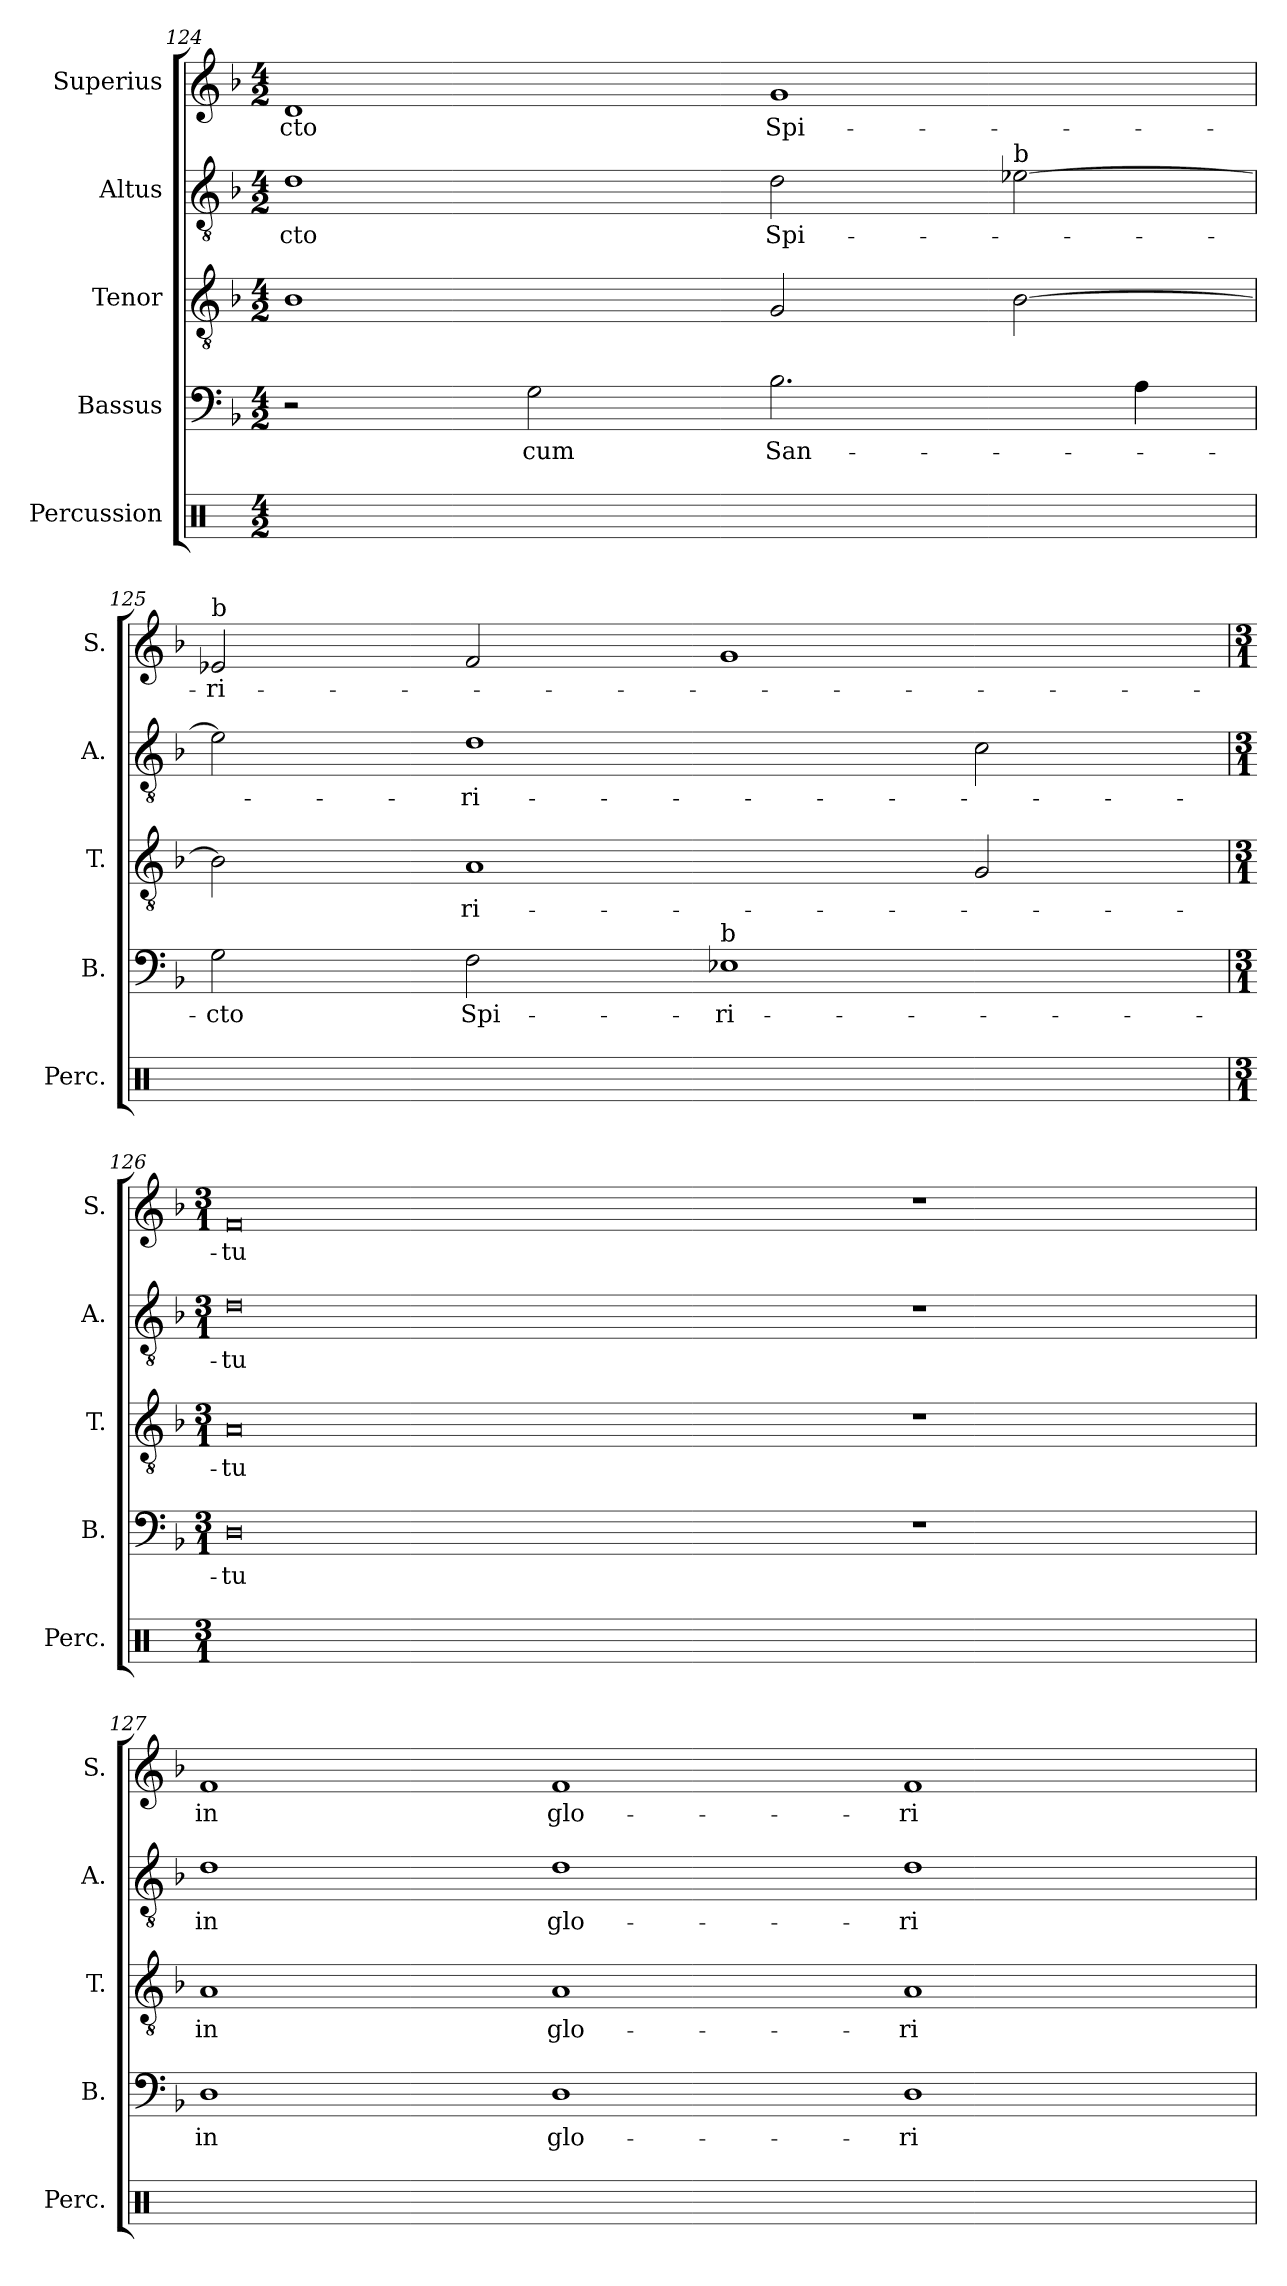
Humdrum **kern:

**kern	**kern	**text	**kern	**text	**kern	**text	**kern	**text
*part5	*part4	*part4	*part3	*part3	*part2	*part2	*part1	*part1
*staff5	*staff4	*staff4	*staff3	*staff3	*staff2	*staff2	*staff1	*staff1
*I"Percussion	*I"Bassus	*	*I"Tenor	*	*I"Altus	*	*I"Superius	*
*I'Perc.	*I'B.	*	*I'T.	*	*I'A.	*	*I'S.	*
*clefX	*clefF4	*	*clefGv2	*	*clefGv2	*	*clefG2	*
*	*	*	*ITrd7c12	*	*ITrd7c12	*	*	*
*k[]	*k[b-]	*	*k[b-]	*	*k[b-]	*	*k[b-]	*
*C:	*F:	*	*F:	*	*F:	*	*F:	*
*M4/2	*M4/2	*	*M4/2	*	*M4/2	*	*M4/2	*
=124	=124	=124	=124	=124	=124	=124	=124	=124
!	!	!	!	!	!	!LO:LY:b:color=#000000	!	!
!	!	!	!	!	!	!	!	!LO:LY:b:color=#000000
16Rei/LLyy	2r	.	1BB-i	.	1Di	-cto	1di	-cto
16Rei/yy	.	.	.	.	.	.	.	.
16Rei/yy	.	.	.	.	.	.	.	.
16Rei/JJyy	.	.	.	.	.	.	.	.
16Rei/LLyy	.	.	.	.	.	.	.	.
16Rei/yy	.	.	.	.	.	.	.	.
16Rei/yy	.	.	.	.	.	.	.	.
16Rei/JJyy	.	.	.	.	.	.	.	.
!	!	!LO:LY:b:color=#000000	!	!	!	!	!	!
16Rei/LLyy	2Gi\	cum	.	.	.	.	.	.
16Rei/yy	.	.	.	.	.	.	.	.
16Rei/yy	.	.	.	.	.	.	.	.
16Rei/JJyy	.	.	.	.	.	.	.	.
16Rei/LLyy	.	.	.	.	.	.	.	.
16Rei/yy	.	.	.	.	.	.	.	.
16Rei/yy	.	.	.	.	.	.	.	.
16Rei/JJyy	.	.	.	.	.	.	.	.
!	!	!LO:LY:b:color=#000000	!	!	!	!	!	!
!	!	!	!	!	!	!LO:LY:b:color=#000000	!	!
!	!	!	!	!	!	!	!	!LO:LY:b:color=#000000
16Rei/LLyy	2.B-i\	San-	2GGi/	.	2Di\	Spi-	1gi	Spi-
16Rei/yy	.	.	.	.	.	.	.	.
16Rei/yy	.	.	.	.	.	.	.	.
16Rei/JJyy	.	.	.	.	.	.	.	.
16Rei/LLyy	.	.	.	.	.	.	.	.
16Rei/yy	.	.	.	.	.	.	.	.
16Rei/yy	.	.	.	.	.	.	.	.
16Rei/JJyy	.	.	.	.	.	.	.	.
!	!	!	!	!	!LO:TX:a:t=b	!	!	!
16Rei/LLyy	.	.	[>2BB-i\	.	[>2E-j\	.	.	.
16Rei/yy	.	.	.	.	.	.	.	.
16Rei/yy	.	.	.	.	.	.	.	.
16Rei/JJyy	.	.	.	.	.	.	.	.
16Rei/LLyy	4Ai\	.	.	.	.	.	.	.
16Rei/yy	.	.	.	.	.	.	.	.
16Rei/yy	.	.	.	.	.	.	.	.
16Rei/JJyy	.	.	.	.	.	.	.	.
=125	=125	=125	=125	=125	=125	=125	=125	=125
!	!	!LO:LY:b:color=#000000	!	!	!	!	!	!
!	!	!	!	!	!	!	!LO:TX:a:t=b	!
!	!	!	!	!	!	!	!	!LO:LY:b:color=#000000
16Rei/LLyy	2Gi\	-cto	2BB-i\]	.	2E-j\]	.	2e-j/	-ri-
16Rei/yy	.	.	.	.	.	.	.	.
16Rei/yy	.	.	.	.	.	.	.	.
16Rei/JJyy	.	.	.	.	.	.	.	.
16Rei/LLyy	.	.	.	.	.	.	.	.
16Rei/yy	.	.	.	.	.	.	.	.
16Rei/yy	.	.	.	.	.	.	.	.
16Rei/JJyy	.	.	.	.	.	.	.	.
!	!	!LO:LY:b:color=#000000	!	!	!	!	!	!
!	!	!	!	!LO:LY:b:color=#000000	!	!	!	!
!	!	!	!	!	!	!LO:LY:b:color=#000000	!	!
16Rei/LLyy	2Fi\	Spi-	1AAi	-ri-	1Di	-ri-	2fi/	.
16Rei/yy	.	.	.	.	.	.	.	.
16Rei/yy	.	.	.	.	.	.	.	.
16Rei/JJyy	.	.	.	.	.	.	.	.
16Rei/LLyy	.	.	.	.	.	.	.	.
16Rei/yy	.	.	.	.	.	.	.	.
16Rei/yy	.	.	.	.	.	.	.	.
16Rei/JJyy	.	.	.	.	.	.	.	.
!	!LO:TX:a:t=b	!	!	!	!	!	!	!
!	!	!LO:LY:b:color=#000000	!	!	!	!	!	!
16Rei/LLyy	1E-j	-ri-	.	.	.	.	1gi	.
16Rei/yy	.	.	.	.	.	.	.	.
16Rei/yy	.	.	.	.	.	.	.	.
16Rei/JJyy	.	.	.	.	.	.	.	.
16Rei/LLyy	.	.	.	.	.	.	.	.
16Rei/yy	.	.	.	.	.	.	.	.
16Rei/yy	.	.	.	.	.	.	.	.
16Rei/JJyy	.	.	.	.	.	.	.	.
16Rei/LLyy	.	.	2GGi/	.	2Ci\	.	.	.
16Rei/yy	.	.	.	.	.	.	.	.
16Rei/yy	.	.	.	.	.	.	.	.
16Rei/JJyy	.	.	.	.	.	.	.	.
16Rei/LLyy	.	.	.	.	.	.	.	.
16Rei/yy	.	.	.	.	.	.	.	.
16Rei/yy	.	.	.	.	.	.	.	.
16Rei/JJyy	.	.	.	.	.	.	.	.
=126	=126	=126	=126	=126	=126	=126	=126	=126
*M3/1	*M3/1	*	*M3/1	*	*M3/1	*	*M3/1	*
!	!	!LO:LY:b:color=#000000	!	!	!	!	!	!
!	!	!	!	!LO:LY:b:color=#000000	!	!	!	!
!	!	!	!	!	!	!LO:LY:b:color=#000000	!	!
!	!	!	!	!	!	!	!	!LO:LY:b:color=#000000
8Rei/Lyy	0Di	-tu	0AAi	-tu	0Di	-tu	0fi	-tu
8Rei/yy	.	.	.	.	.	.	.	.
8Rei/yy	.	.	.	.	.	.	.	.
8Rei/Jyy	.	.	.	.	.	.	.	.
8Rei/Lyy	.	.	.	.	.	.	.	.
8Rei/yy	.	.	.	.	.	.	.	.
8Rei/yy	.	.	.	.	.	.	.	.
8Rei/Jyy	.	.	.	.	.	.	.	.
8Rei/Lyy	.	.	.	.	.	.	.	.
8Rei/yy	.	.	.	.	.	.	.	.
8Rei/yy	.	.	.	.	.	.	.	.
8Rei/Jyy	.	.	.	.	.	.	.	.
8Rei/Lyy	.	.	.	.	.	.	.	.
8Rei/yy	.	.	.	.	.	.	.	.
8Rei/yy	.	.	.	.	.	.	.	.
8Rei/Jyy	.	.	.	.	.	.	.	.
8Rei/Lyy	1r	.	1r	.	1r	.	1r	.
8Rei/yy	.	.	.	.	.	.	.	.
8Rei/yy	.	.	.	.	.	.	.	.
8Rei/Jyy	.	.	.	.	.	.	.	.
8Rei/Lyy	.	.	.	.	.	.	.	.
8Rei/yy	.	.	.	.	.	.	.	.
8Rei/yy	.	.	.	.	.	.	.	.
8Rei/Jyy	.	.	.	.	.	.	.	.
=127	=127	=127	=127	=127	=127	=127	=127	=127
!	!	!LO:LY:b:color=#000000	!	!	!	!	!	!
!	!	!	!	!LO:LY:b:color=#000000	!	!	!	!
!	!	!	!	!	!	!LO:LY:b:color=#000000	!	!
!	!	!	!	!	!	!	!	!LO:LY:b:color=#000000
8Rei/Lyy	1Di	in	1AAi	in	1Di	in	1fi	in
8Rei/yy	.	.	.	.	.	.	.	.
8Rei/yy	.	.	.	.	.	.	.	.
8Rei/Jyy	.	.	.	.	.	.	.	.
8Rei/Lyy	.	.	.	.	.	.	.	.
8Rei/yy	.	.	.	.	.	.	.	.
8Rei/yy	.	.	.	.	.	.	.	.
8Rei/Jyy	.	.	.	.	.	.	.	.
!	!	!LO:LY:b:color=#000000	!	!	!	!	!	!
!	!	!	!	!LO:LY:b:color=#000000	!	!	!	!
!	!	!	!	!	!	!LO:LY:b:color=#000000	!	!
!	!	!	!	!	!	!	!	!LO:LY:b:color=#000000
8Rei/Lyy	1Di	glo-	1AAi	glo-	1Di	glo-	1fi	glo-
8Rei/yy	.	.	.	.	.	.	.	.
8Rei/yy	.	.	.	.	.	.	.	.
8Rei/Jyy	.	.	.	.	.	.	.	.
8Rei/Lyy	.	.	.	.	.	.	.	.
8Rei/yy	.	.	.	.	.	.	.	.
8Rei/yy	.	.	.	.	.	.	.	.
8Rei/Jyy	.	.	.	.	.	.	.	.
!	!	!LO:LY:b:color=#000000	!	!	!	!	!	!
!	!	!	!	!LO:LY:b:color=#000000	!	!	!	!
!	!	!	!	!	!	!LO:LY:b:color=#000000	!	!
!	!	!	!	!	!	!	!	!LO:LY:b:color=#000000
8Rei/Lyy	1Di	-ri-	1AAi	-ri-	1Di	-ri-	1fi	-ri-
8Rei/yy	.	.	.	.	.	.	.	.
8Rei/yy	.	.	.	.	.	.	.	.
8Rei/Jyy	.	.	.	.	.	.	.	.
8Rei/Lyy	.	.	.	.	.	.	.	.
8Rei/yy	.	.	.	.	.	.	.	.
8Rei/yy	.	.	.	.	.	.	.	.
8Rei/Jyy	.	.	.	.	.	.	.	.
=	=	=	=	=	=	=	=	=
*-	*-	*-	*-	*-	*-	*-	*-	*-
